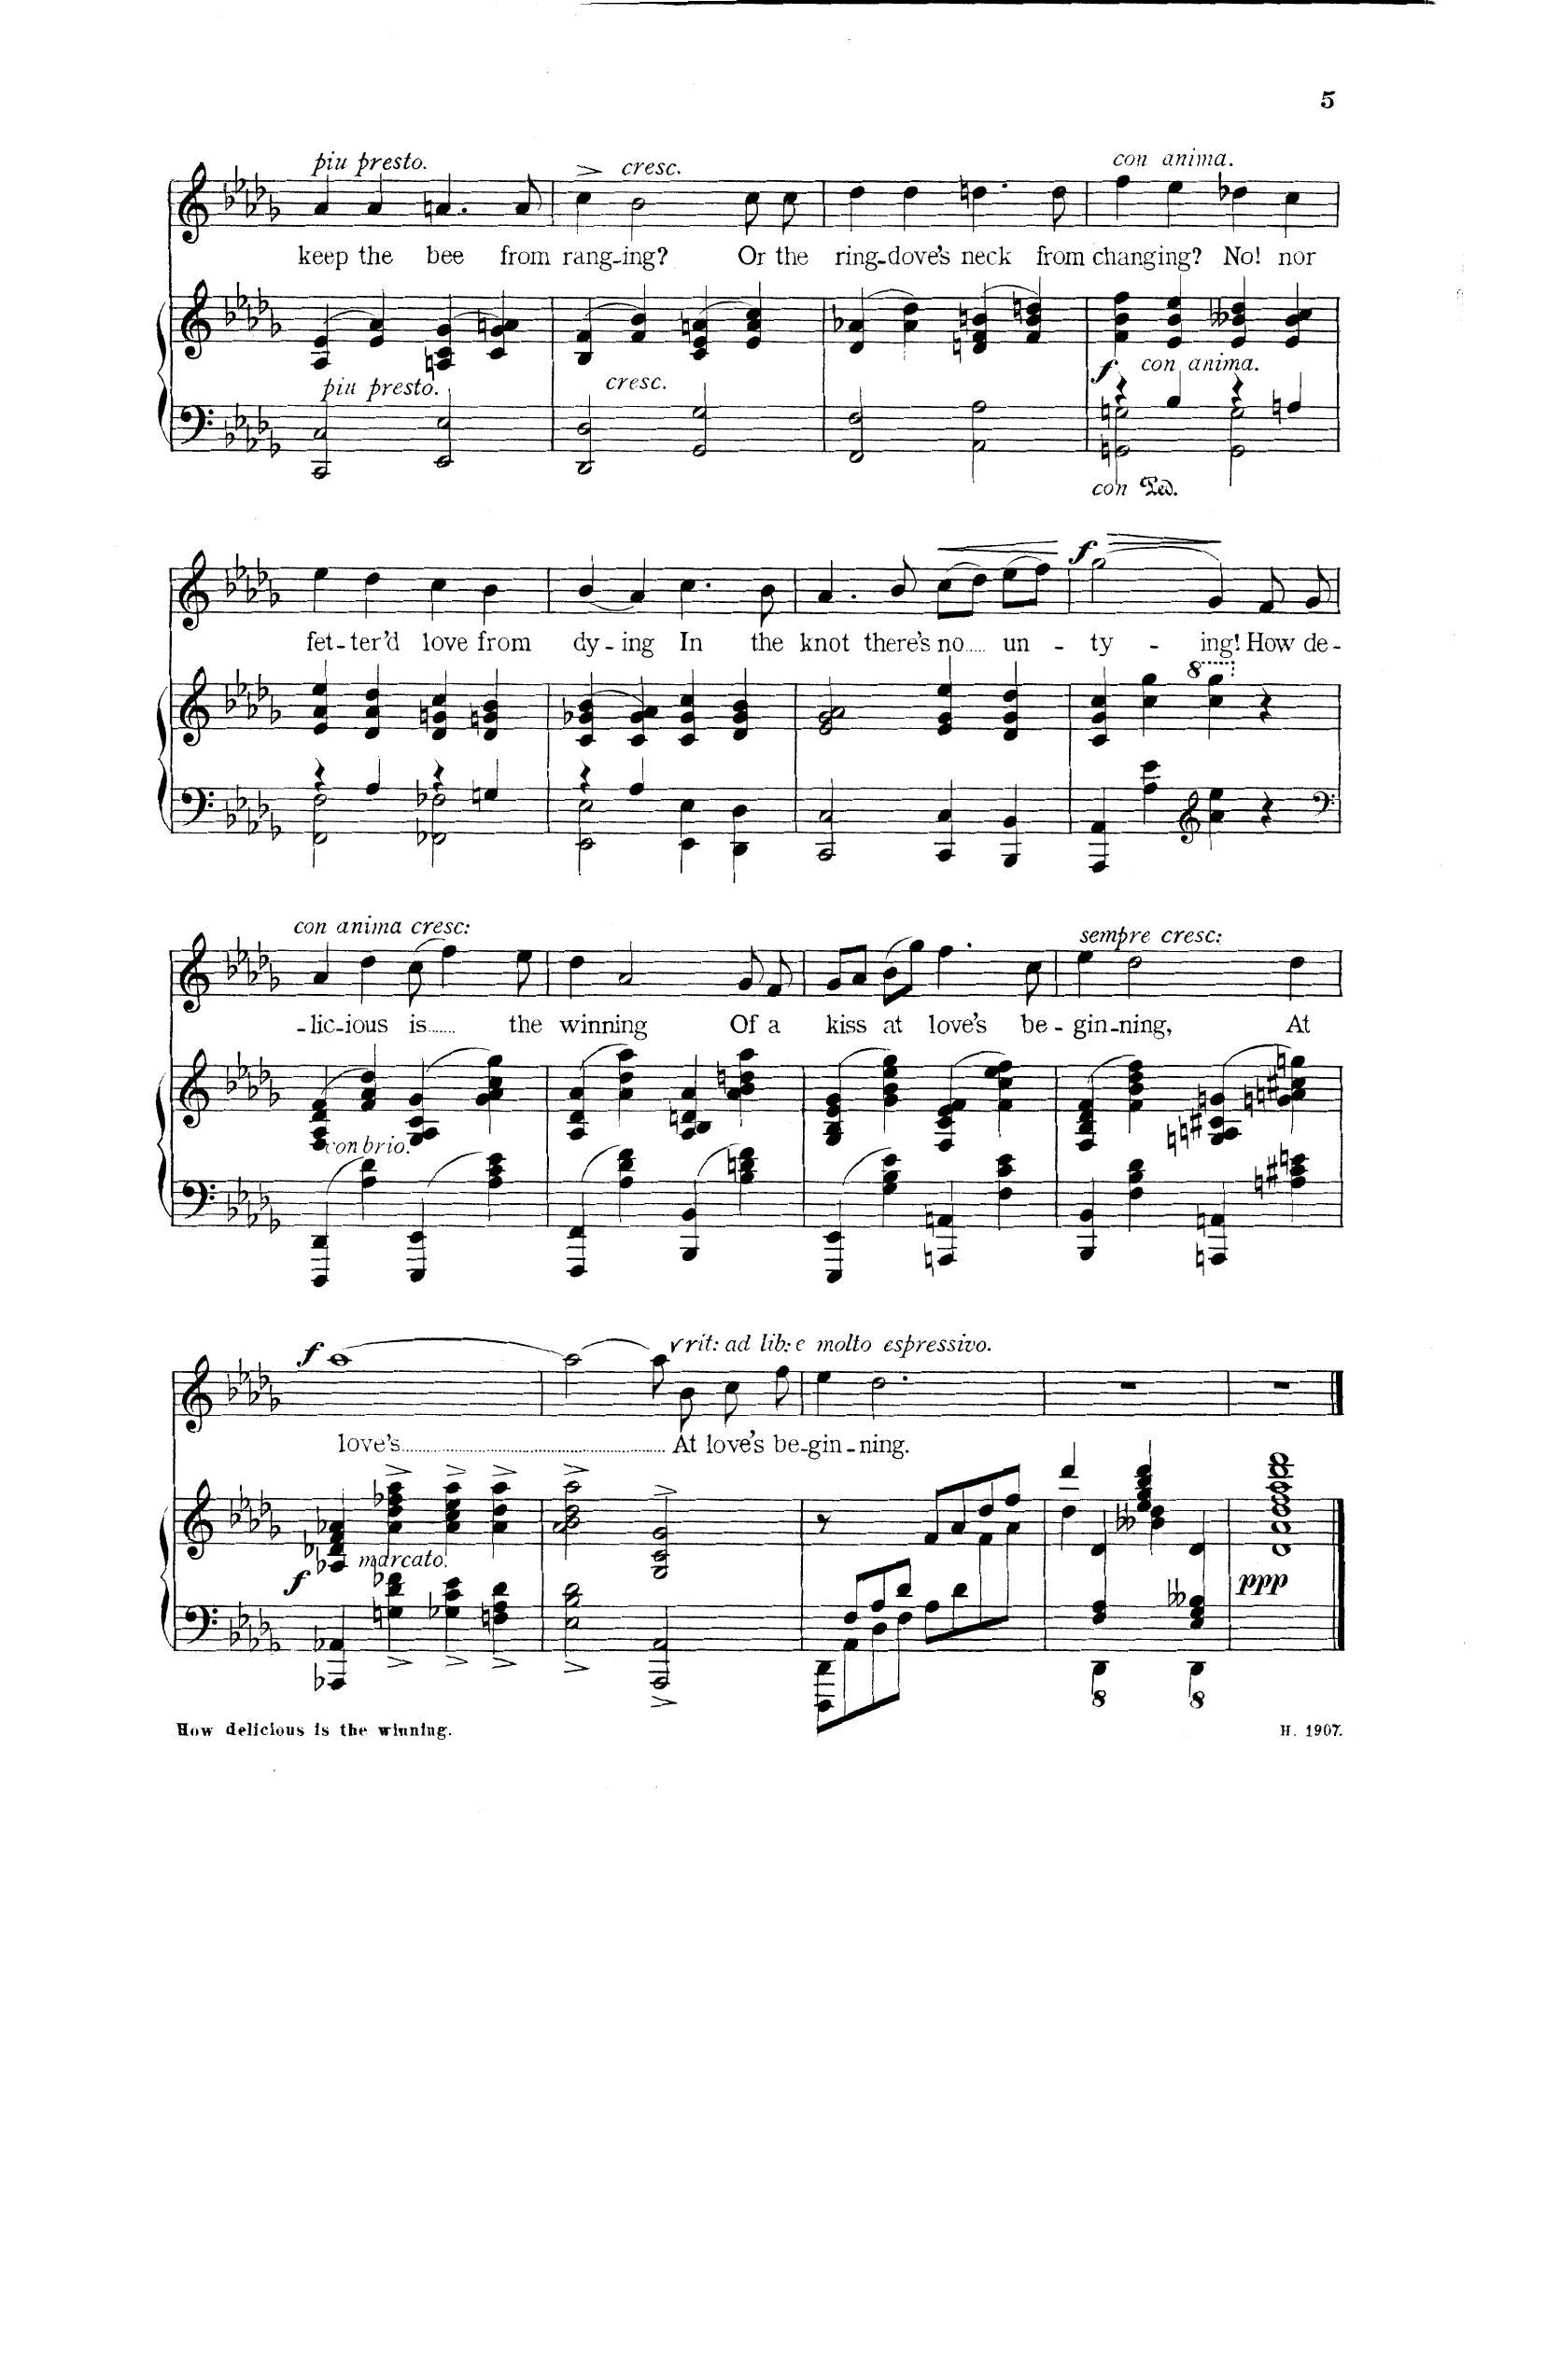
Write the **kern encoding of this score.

**kern	**kern	**dynam	**kern	**text	**dynam
*part2	*part2	*part2	*part1	*part1	*part1
*staff3	*staff2	*staff2/3	*staff1	*staff1	*staff1
*I"Piano	*	*	*I"Voice	*	*
*I'Pno	*	*	*	*	*
*clefF4	*clefG2	*	*clefG2	*	*
*k[b-e-a-d-g-]	*k[b-e-a-d-g-]	*	*k[b-e-a-d-g-]	*	*
*M4/4	*M4/4	*	*M4/4	*	*
*met(c)	*met(c)	*	*met(c)	*	*
=56	=56	=56	=56	=56	=56
!	!	!	!LO:TX:i:t=più presto	!	!
!LO:TX:i:t=più presto	!	!	!	!	!
2CC/ 2C/	(>4A-/ 4e-/	.	4a-/	keep	.
.	4e-/ 4a-/)	.	4a-/	the	.
2EE-/ 2E-/	(>4An/ 4c/ 4g-/	.	4.an/	bee	.
.	4c/ 4g-/ 4an/)	.	.	.	.
.	.	.	8a/	from	.
=57	=57	=57	=57	=57	=57
!	!LO:TX:b:i:t=cresc.	!	!	!	!
2DD-/ 2D-/	(>4B-/ 4f/	.	4cc^\	rang-	.
!	!	!	!LO:TX:a:i:t=cresc.	!	!
.	4f/ 4b-/)	.	2b-\	-ing?	.
2GG-/ 2G-/	(>4c/ 4e-/ 4an/	.	.	.	.
.	4e-/ 4a/ 4cc/)	.	8cc\	Or	.
.	.	.	8cc\	the	.
=58	=58	=58	=58	=58	=58
2FF/ 2F/	(>4d-/ 4a-X/	.	4dd-\	ring-	.
.	4a-\ 4dd-\)	.	4dd-\	-dove’s	.
2AA-\ 2A-\	(>4dn/ 4f/ 4bn/	.	4.ddn\	neck	.
.	4f/ 4b/ 4ddn/)	.	.	.	.
.	.	.	8dd\	from	.
=59	=59	=59	=59	=59	=59
*^	*	*	*	*	*
!	!	!	!	!LO:TX:i:t=con anima	!	!
!	!	!	!LO:DY:b	!	!	!
!	!	!	!LO:DY:n=1:b	!	!	!
4r	2GGn\ 2Gn\	4f\ 4b-\ 4ff\	f other-dynamics	4ff\	chang-	.
4B-/	.	4e-/ 4b-/ 4ee-/	.	4ee-\	-ing?	.
4r	2GG\ 2G\	4e-/ 4b--X/ 4dd-/	.	4dd-X\	No!	.
4An/	.	4e-/ 4b--/ 4cc/	.	4cc\	nor	.
=60	=60	=60	=60	=60	=60	=60
4r	2FF\ 2F\	4e-/ 4a-/ 4ee-/	.	4ee-\	fet-	.
4A-/	.	4d-/ 4a-/ 4dd-/	.	4dd-\	-ter’d	.
4r	2FF-X\ 2F-X\	4d-/ 4gn/ 4cc/	.	4cc\	love	.
4Gn/	.	4d-/ 4gn/ 4b-/	.	4b-\	from	.
=61	=61	=61	=61	=61	=61	=61
4r	2EE-\ 2E-\	(>4c/ 4g-X/ 4b-/	.	(<4b-/	dy-	.
4A-/	.	4c/ 4g-/ 4a-/)	.	4a-/)	-ing	.
4EE-\ 4E-\	2ryy	4c/ 4g-/ 4cc/	.	4.cc\	In	.
4DD-\ 4D-\	.	4d-/ 4g-/ 4b-/	.	.	.	.
.	.	.	.	8b-\	the	.
*v	*v	*	*	*	*	*
=62	=62	=62	=62	=62	=62
2CC/ 2C/	2e-/ 2g-/ 2a-/	.	4.a-/	knot	.
.	.	.	8b-\	there’s	.
!	!	!	!	!	!LO:HP:b
4CC/ 4C/	4e-/ 4g-/ 4ee-/	.	(8cc\L	-no	<
.	.	.	8dd-\J)	.	.
4BBB-/ 4BB-/	4d-/ 4g-/ 4dd-/	.	(8ee-\L	un-	.
.	.	.	8ff\J)	.	.
.	.	.	.	.	[
=63	=63	=63	=63	=63	=63
!	!	!	!	!	!LO:HP:b
!	!	!	!	!	!LO:DY:n=1:a
4AAA-/ 4AA-/	4c/ 4g-/ 4cc/	.	(2gg-\	-ty-	> f
4A-\ 4e-\	4cc\ 4gg-\	.	.	.	.
*clefG2	*	*	*	*	*
*	*8va	*	*	*	*
4a-\ 4ee-\	4ccc\ 4ggg-\	.	4g-/)	-ing!	]
*	*X8va	*	*	*	*
4r	4r	.	8f/	How	.
.	.	.	8g-/	de-	.
=64	=64	=64	=64	=64	=64
*clefF4	*	*	*	*	*
!	!	!	!LO:TX:a:i:t=con anima cresc.	!	!
!LO:TX:i:t=con brio	!	!	!	!	!
4DDD-/ 4DD-/	(>4F/ 4A-/ 4d-/ 4f/	.	4a-/	-– lic-	.
4A-\ 4d-\	4f/ 4a-/ 4dd-/)	.	4dd-\	-ious	.
4EEE-/ 4EE-/	(>4G-/ 4A-/ 4c/ 4g-/	.	(8cc\	is	.
.	.	.	4ff\)	.	.
4A-\ 4c\ 4e-\	4g-\ 4a-\ 4cc\ 4gg-\)	.	.	.	.
.	.	.	8ee-\	the	.
=65	=65	=65	=65	=65	=65
4FFF/ 4FF/	(4A-/ 4d-/ 4a-/	.	4dd-\	win-	.
4A-\ 4d-\ 4f\	4a-\ 4dd-\ 4aa-\)	.	2a-/	-ning	.
4BBB-/ 4BB-/	4A-/ 4B-/ 4dn/ 4a-/	.	.	.	.
4B-\ 4dn\ 4f\	4a-\ 4b-\ 4ddn\ 4aa-\	.	8g-/	Of	.
.	.	.	8f/	a	.
=66	=66	=66	=66	=66	=66
4EEE-/ 4EE-/	(4G-/ 4B-/ 4e-/ 4g-/	.	8g-/L	kiss	.
.	.	.	8a-/J	.	.
4G-\ 4B-\ 4e-\	4g-\ 4b-\ 4ee-\ 4gg-\)	.	(8b-\L	at	.
.	.	.	8gg-\J)	.	.
4AAAn/ 4AAn/	(4F/ 4c/ 4e-/ 4f/	.	4.ff\	love’s	.
4F\ 4c\ 4e-\	4f\ 4cc\ 4ee-\ 4ff\)	.	.	.	.
.	.	.	8cc\	be-	.
=67	=67	=67	=67	=67	=67
!	!	!	!LO:TX:a:i:t=sempre cresc.	!	!
4BBB-/ 4BB-/	(4F/ 4B-/ 4d-/ 4f/	.	4ee-\	-gin-	.
4F\ 4B-\ 4d-\	4f\ 4b-\ 4dd-\ 4ff\)	.	2dd-\	-ning,	.
4AAAn/ 4AAn/	(4Gn/ 4An/ 4c#X/ 4gn/	.	.	.	.
4An\ 4c#X\ 4en\	4gn\ 4an\ 4cc#X\ 4ggn\)	.	4dd-\	At	.
=68	=68	=68	=68	=68	=68
!	!	!LO:DY:b	!	!	!LO:DY:a
4AAA-X/ 4AA-X/	4A-X/ 4d-X/ 4f/ 4a-X/	f	[1aa-	love’s	f
!LO:TX:i:t=marcato	!	!	!	!	!
4Gn\^< 4d-\^< 4f-X\^<	4a-\^ 4dd-\^ 4ff-X\^ 4aa-\^	.	.	.	.
4G-X\^< 4c\^< 4e-\^<	4a-\^ 4cc\^ 4ee-\^ 4aa-\^	.	.	.	.
4Fn\^< 4A-\^< 4d-\^<	4a-\^ 4dd-\^ 4aa-\^	.	.	.	.
=69	=69	=69	=69	=69	=69
2E-\^< 2B-\^< 2d-\^<	2a-\^ 2b-\^ 2dd-\^ 2aa-\^	.	2aa-\_	.	.
2AAA-/^ 2AA-/^	2G-/^> 2c/^> 2g-/^>	.	8aa-,\]	.	.
!	!	!	!LO:TX:i:t=rit&colon; ad lib&colon; e molto espressivo	!	!
.	.	.	8b-\	At	.
.	.	.	8cc\	love’s	.
.	.	.	8ff\	be-	.
=70	=70	=70	=70	=70	=70
*^	*^	*	*	*	*
8ryy	8DDD-\ 8DD-\L	8r	2.ryy	.	4ee-\	-gin-	.
8F/L	8AA-\	4.ryy	.	.	.	.	.
8A-/	8D-\	.	.	.	2.dd-\	-ning.	.
8d-/J	8F\J	.	.	.	.	.	.
4ryy	8A-\L	8f/L	.	.	.	.	.
.	8d-\	8a-/	.	.	.	.	.
4ryy	4ryy	8dd-/	8f\	.	.	.	.
.	.	8ff/J	8a-\J	.	.	.	.
=71	=71	=71	=71	=71	=71	=71	=71
*	*	*	*^	*	*	*	*
4ryy	4ryy	4ddd-/	4ryy	4dd-\	.	1r	.	.
4F\ 4A-\	4DDD-\ 4DD-\	4d-/	4ryy	4ryy	.	.	.	.
4ryy	4ryy	4ee-/ 4gg-/ 4bb-/ 4ddd-/	4ryy	4b--X\ 4dd-\	.	.	.	.
4E-\ 4G-\ 4B--X\	4DDD-\ 4DD-\	4d-/	4ryy	4ryy	.	.	.	.
=72	=72	=72	=72	=72	=72	=72	=72	=72
!	!	!	!	!	!LO:DY:b	!	!	!
*v	*v	*	*	*	*	*	*	*
*	*	*v	*v	*	*	*	*
1ryy	1ff 1aa- 1ddd- 1fff	1d- 1a- 1dd-	ppp	1r	.	.
*	*v	*v	*	*	*	*
==	==	==	==	==	==
*-	*-	*-	*-	*-	*-
